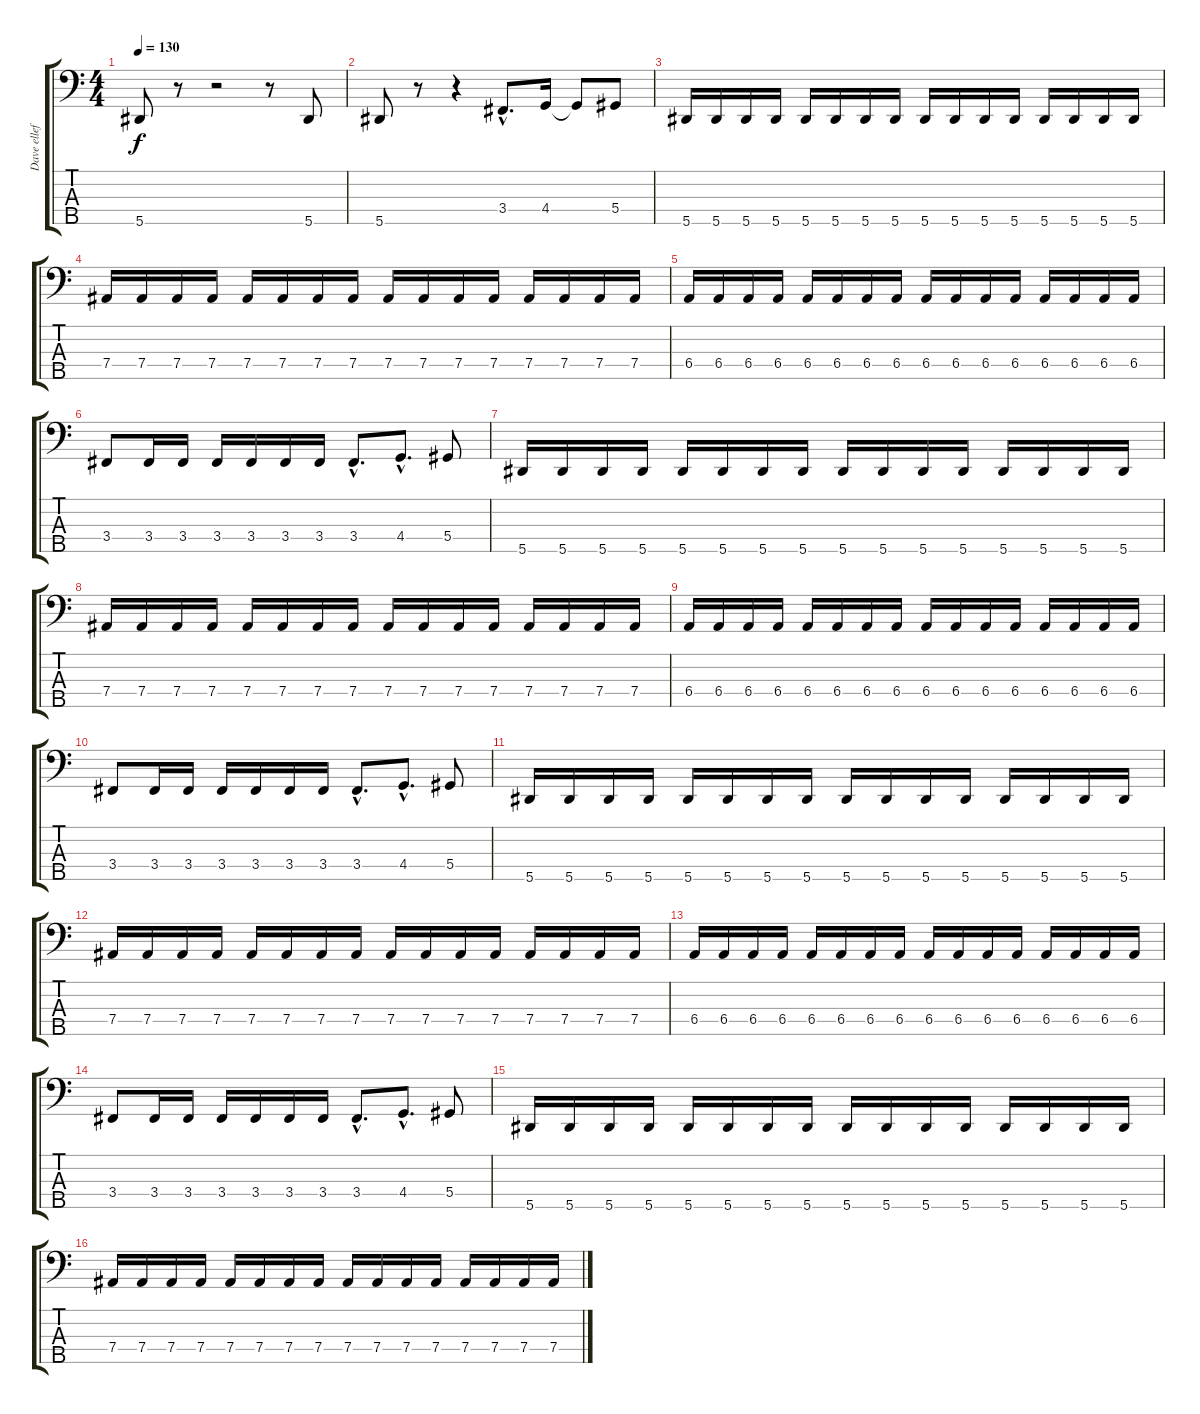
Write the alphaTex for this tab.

\track ("Dave ellefson" "Dave ellef") {instrument electricbasspick}
\staff {score tabs}
\tuning (Gb2 Db2 Ab1 Eb1 Bb0) {hide}
\ts (4 4)
\tempo 130
\clef f4
\ks c
5.5.8{dy f} r.8 r.2 r.8 5.5.8 |
5.5.8 r.8 r.4 3.4{hac}.8{d} 4.4.16 4.4{t}.8 5.4.8 |
5.5.16 5.5.16 5.5.16 5.5.16 5.5.16 5.5.16 5.5.16 5.5.16 5.5.16 5.5.16 5.5.16 5.5.16 5.5.16 5.5.16 5.5.16 5.5.16 |
7.4.16 7.4.16 7.4.16 7.4.16 7.4.16 7.4.16 7.4.16 7.4.16 7.4.16 7.4.16 7.4.16 7.4.16 7.4.16 7.4.16 7.4.16 7.4.16 |
6.4.16 6.4.16 6.4.16 6.4.16 6.4.16 6.4.16 6.4.16 6.4.16 6.4.16 6.4.16 6.4.16 6.4.16 6.4.16 6.4.16 6.4.16 6.4.16 |
3.4.8 3.4.16 3.4.16 3.4.16 3.4.16 3.4.16 3.4.16 3.4{hac}.8{d} 4.4{hac}.8{d} 5.4.8 |
5.5.16 5.5.16 5.5.16 5.5.16 5.5.16 5.5.16 5.5.16 5.5.16 5.5.16 5.5.16 5.5.16 5.5.16 5.5.16 5.5.16 5.5.16 5.5.16 |
7.4.16 7.4.16 7.4.16 7.4.16 7.4.16 7.4.16 7.4.16 7.4.16 7.4.16 7.4.16 7.4.16 7.4.16 7.4.16 7.4.16 7.4.16 7.4.16 |
6.4.16 6.4.16 6.4.16 6.4.16 6.4.16 6.4.16 6.4.16 6.4.16 6.4.16 6.4.16 6.4.16 6.4.16 6.4.16 6.4.16 6.4.16 6.4.16 |
3.4.8 3.4.16 3.4.16 3.4.16 3.4.16 3.4.16 3.4.16 3.4{hac}.8{d} 4.4{hac}.8{d} 5.4.8 |
5.5.16 5.5.16 5.5.16 5.5.16 5.5.16 5.5.16 5.5.16 5.5.16 5.5.16 5.5.16 5.5.16 5.5.16 5.5.16 5.5.16 5.5.16 5.5.16 |
7.4.16 7.4.16 7.4.16 7.4.16 7.4.16 7.4.16 7.4.16 7.4.16 7.4.16 7.4.16 7.4.16 7.4.16 7.4.16 7.4.16 7.4.16 7.4.16 |
6.4.16 6.4.16 6.4.16 6.4.16 6.4.16 6.4.16 6.4.16 6.4.16 6.4.16 6.4.16 6.4.16 6.4.16 6.4.16 6.4.16 6.4.16 6.4.16 |
3.4.8 3.4.16 3.4.16 3.4.16 3.4.16 3.4.16 3.4.16 3.4{hac}.8{d} 4.4{hac}.8{d} 5.4.8 |
5.5.16 5.5.16 5.5.16 5.5.16 5.5.16 5.5.16 5.5.16 5.5.16 5.5.16 5.5.16 5.5.16 5.5.16 5.5.16 5.5.16 5.5.16 5.5.16 |
7.4.16 7.4.16 7.4.16 7.4.16 7.4.16 7.4.16 7.4.16 7.4.16 7.4.16 7.4.16 7.4.16 7.4.16 7.4.16 7.4.16 7.4.16 7.4.16
